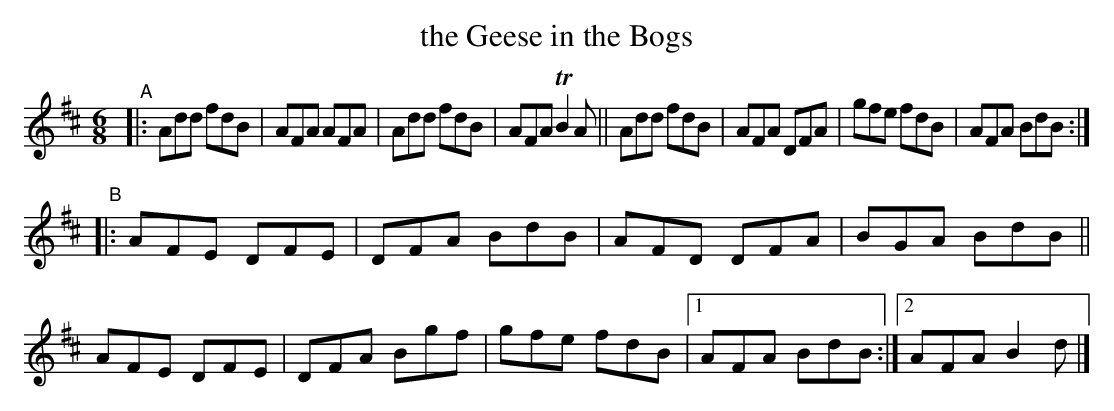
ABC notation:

X:1
T: the Geese in the Bogs
M: 6/8
L: 1/8
K: D
"^A"\
|: Add fdB | AFA AFA | Add fdB | AFA TB2A \
|| Add fdB | AFA DFA | gfe fdB | AFA BdB :|
"^B"\
|: AFE DFE | DFA BdB | AFD DFA | BGA BdB \
|| AFE DFE | DFA Bgf | gfe fdB |[1 AFA BdB :|[2 AFA B2d |]
